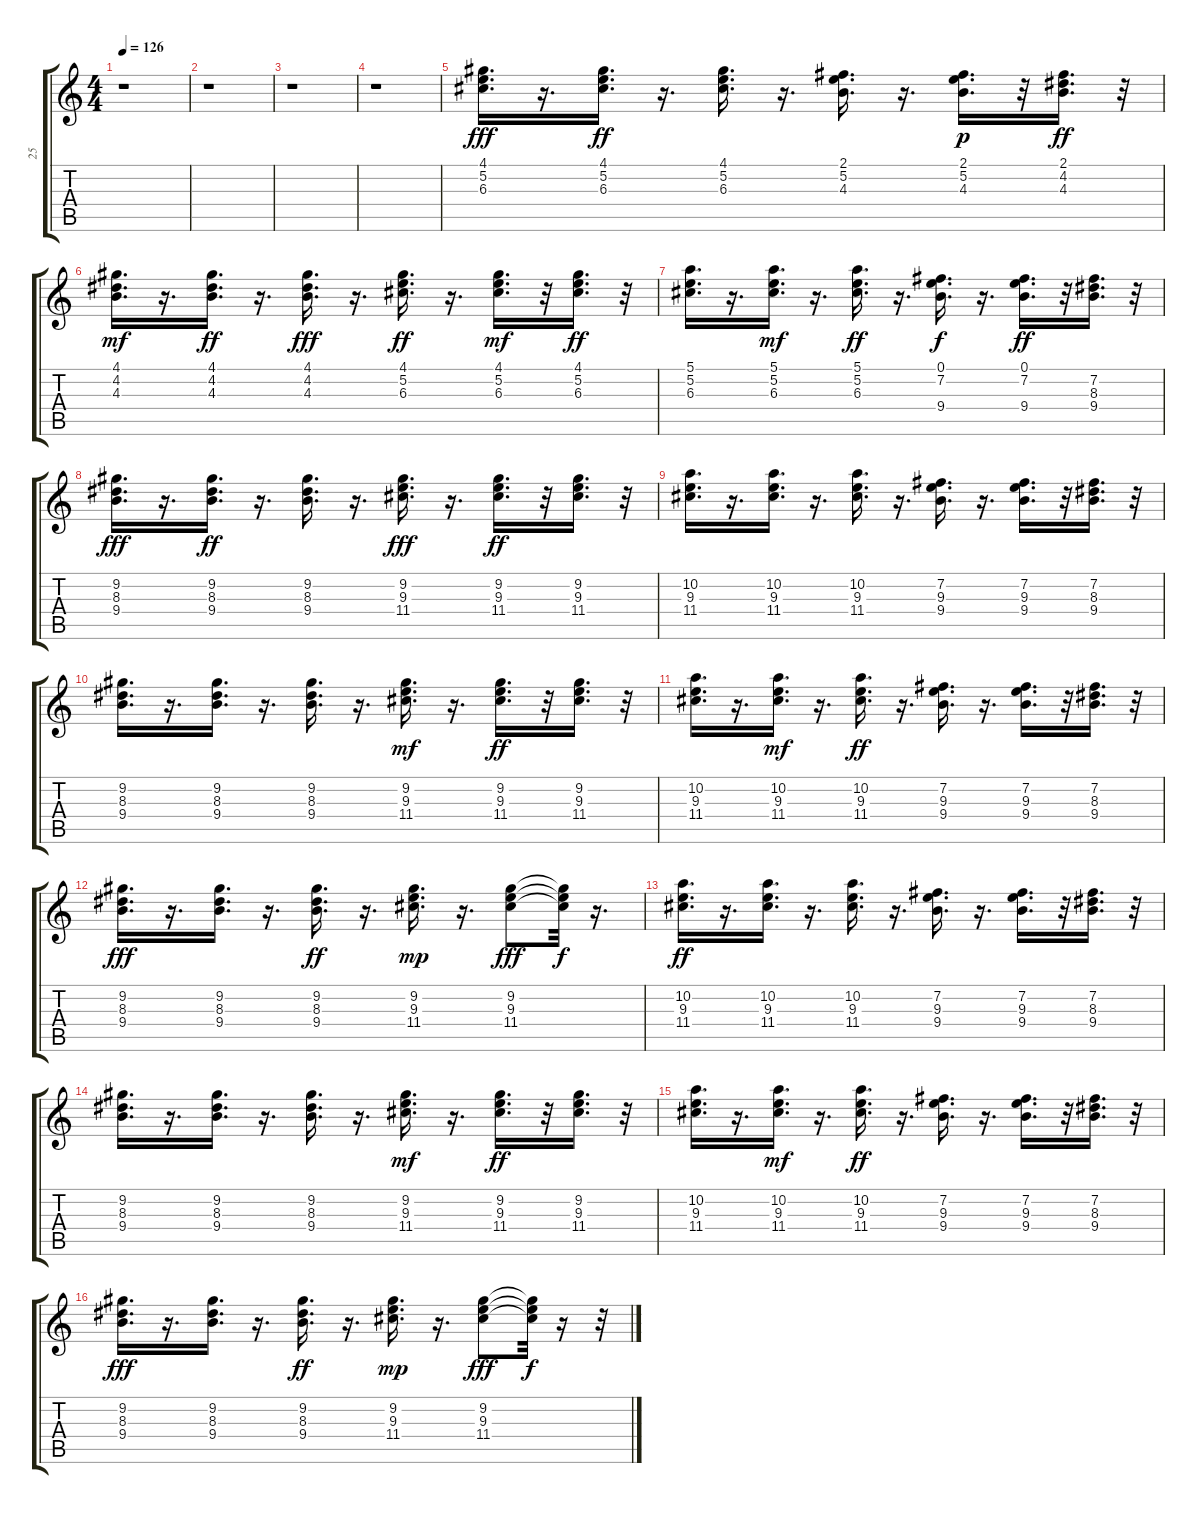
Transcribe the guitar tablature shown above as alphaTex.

\track ("25" "25") {instrument acousticguitarnylon}
\staff {score tabs}
\tuning (E4 B3 G3 D3 A2 E2) {hide}
\ts (4 4)
\tempo 126
\clef g2
\ks c
r.1{dy f} |
r.1 |
r.1 |
r.1 |
(4.1 5.2 6.3).16{d dy fff} r.16{d} (4.1 5.2 6.3).16{d dy ff} r.16{d} (4.1 5.2 6.3).16{d} r.16{d} (2.1 5.2 4.3).16{d} r.16{d} (2.1 5.2 4.3).16{d dy p} r.32 (2.1 4.2 4.3).16{d dy ff} r.32 |
(4.1 4.2 4.3).16{d dy mf} r.16{d} (4.1 4.2 4.3).16{d dy ff} r.16{d} (4.1 4.2 4.3).16{d dy fff} r.16{d} (4.1 5.2 6.3).16{d dy ff} r.16{d} (4.1 5.2 6.3).16{d dy mf} r.32 (4.1 5.2 6.3).16{d dy ff} r.32 |
(5.1 5.2 6.3).16{d} r.16{d} (5.1 5.2 6.3).16{d dy mf} r.16{d} (5.1 5.2 6.3).16{d dy ff} r.16{d} (0.1 7.2 9.4).16{d dy f} r.16{d} (0.1 7.2 9.4).16{d dy ff} r.32 (7.2 8.3 9.4).16{d} r.32 |
(9.2 8.3 9.4).16{d dy fff} r.16{d} (9.2 8.3 9.4).16{d dy ff} r.16{d} (9.2 8.3 9.4).16{d} r.16{d} (9.2 9.3 11.4).16{d dy fff} r.16{d} (9.2 9.3 11.4).16{d dy ff} r.32 (9.2 9.3 11.4).16{d} r.32 |
(10.2 9.3 11.4).16{d} r.16{d} (10.2 9.3 11.4).16{d volume 12} r.16{d} (10.2 9.3 11.4).16{d} r.16{d} (7.2 9.3 9.4).16{d} r.16{d} (7.2 9.3 9.4).16{d} r.32 (7.2 8.3 9.4).16{d} r.32 |
(9.2 8.3 9.4).16{d} r.16{d} (9.2 8.3 9.4).16{d} r.16{d} (9.2 8.3 9.4).16{d} r.16{d} (9.2 9.3 11.4).16{d dy mf} r.16{d} (9.2 9.3 11.4).16{d dy ff} r.32 (9.2 9.3 11.4).16{d} r.32 |
(10.2 9.3 11.4).16{d} r.16{d} (10.2 9.3 11.4).16{d dy mf} r.16{d} (10.2 9.3 11.4).16{d dy ff} r.16{d} (7.2 9.3 9.4).16{d} r.16{d} (7.2 9.3 9.4).16{d} r.32 (7.2 8.3 9.4).16{d} r.32 |
(9.2 8.3 9.4).16{d dy fff} r.16{d} (9.2 8.3 9.4).16{d} r.16{d} (9.2 8.3 9.4).16{d dy ff} r.16{d} (9.2 9.3 11.4).16{d dy mp} r.16{d} (9.2 9.3 11.4).8{dy fff} (9.2{t} 9.3{t} 11.4{t}).32{dy f} r.16{d} |
(10.2 9.3 11.4).16{d dy ff} r.16{d} (10.2 9.3 11.4).16{d} r.16{d} (10.2 9.3 11.4).16{d} r.16{d} (7.2 9.3 9.4).16{d} r.16{d} (7.2 9.3 9.4).16{d} r.32 (7.2 8.3 9.4).16{d} r.32 |
(9.2 8.3 9.4).16{d} r.16{d} (9.2 8.3 9.4).16{d} r.16{d} (9.2 8.3 9.4).16{d} r.16{d} (9.2 9.3 11.4).16{d dy mf} r.16{d} (9.2 9.3 11.4).16{d dy ff} r.32 (9.2 9.3 11.4).16{d} r.32 |
(10.2 9.3 11.4).16{d} r.16{d} (10.2 9.3 11.4).16{d dy mf} r.16{d} (10.2 9.3 11.4).16{d dy ff} r.16{d} (7.2 9.3 9.4).16{d} r.16{d} (7.2 9.3 9.4).16{d} r.32 (7.2 8.3 9.4).16{d} r.32 |
(9.2 8.3 9.4).16{d dy fff} r.16{d} (9.2 8.3 9.4).16{d} r.16{d} (9.2 8.3 9.4).16{d dy ff} r.16{d} (9.2 9.3 11.4).16{d dy mp} r.16{d} (9.2 9.3 11.4).8{dy fff} (9.2{t} 9.3{t} 11.4{t}).32{dy f} r.16 r.32
